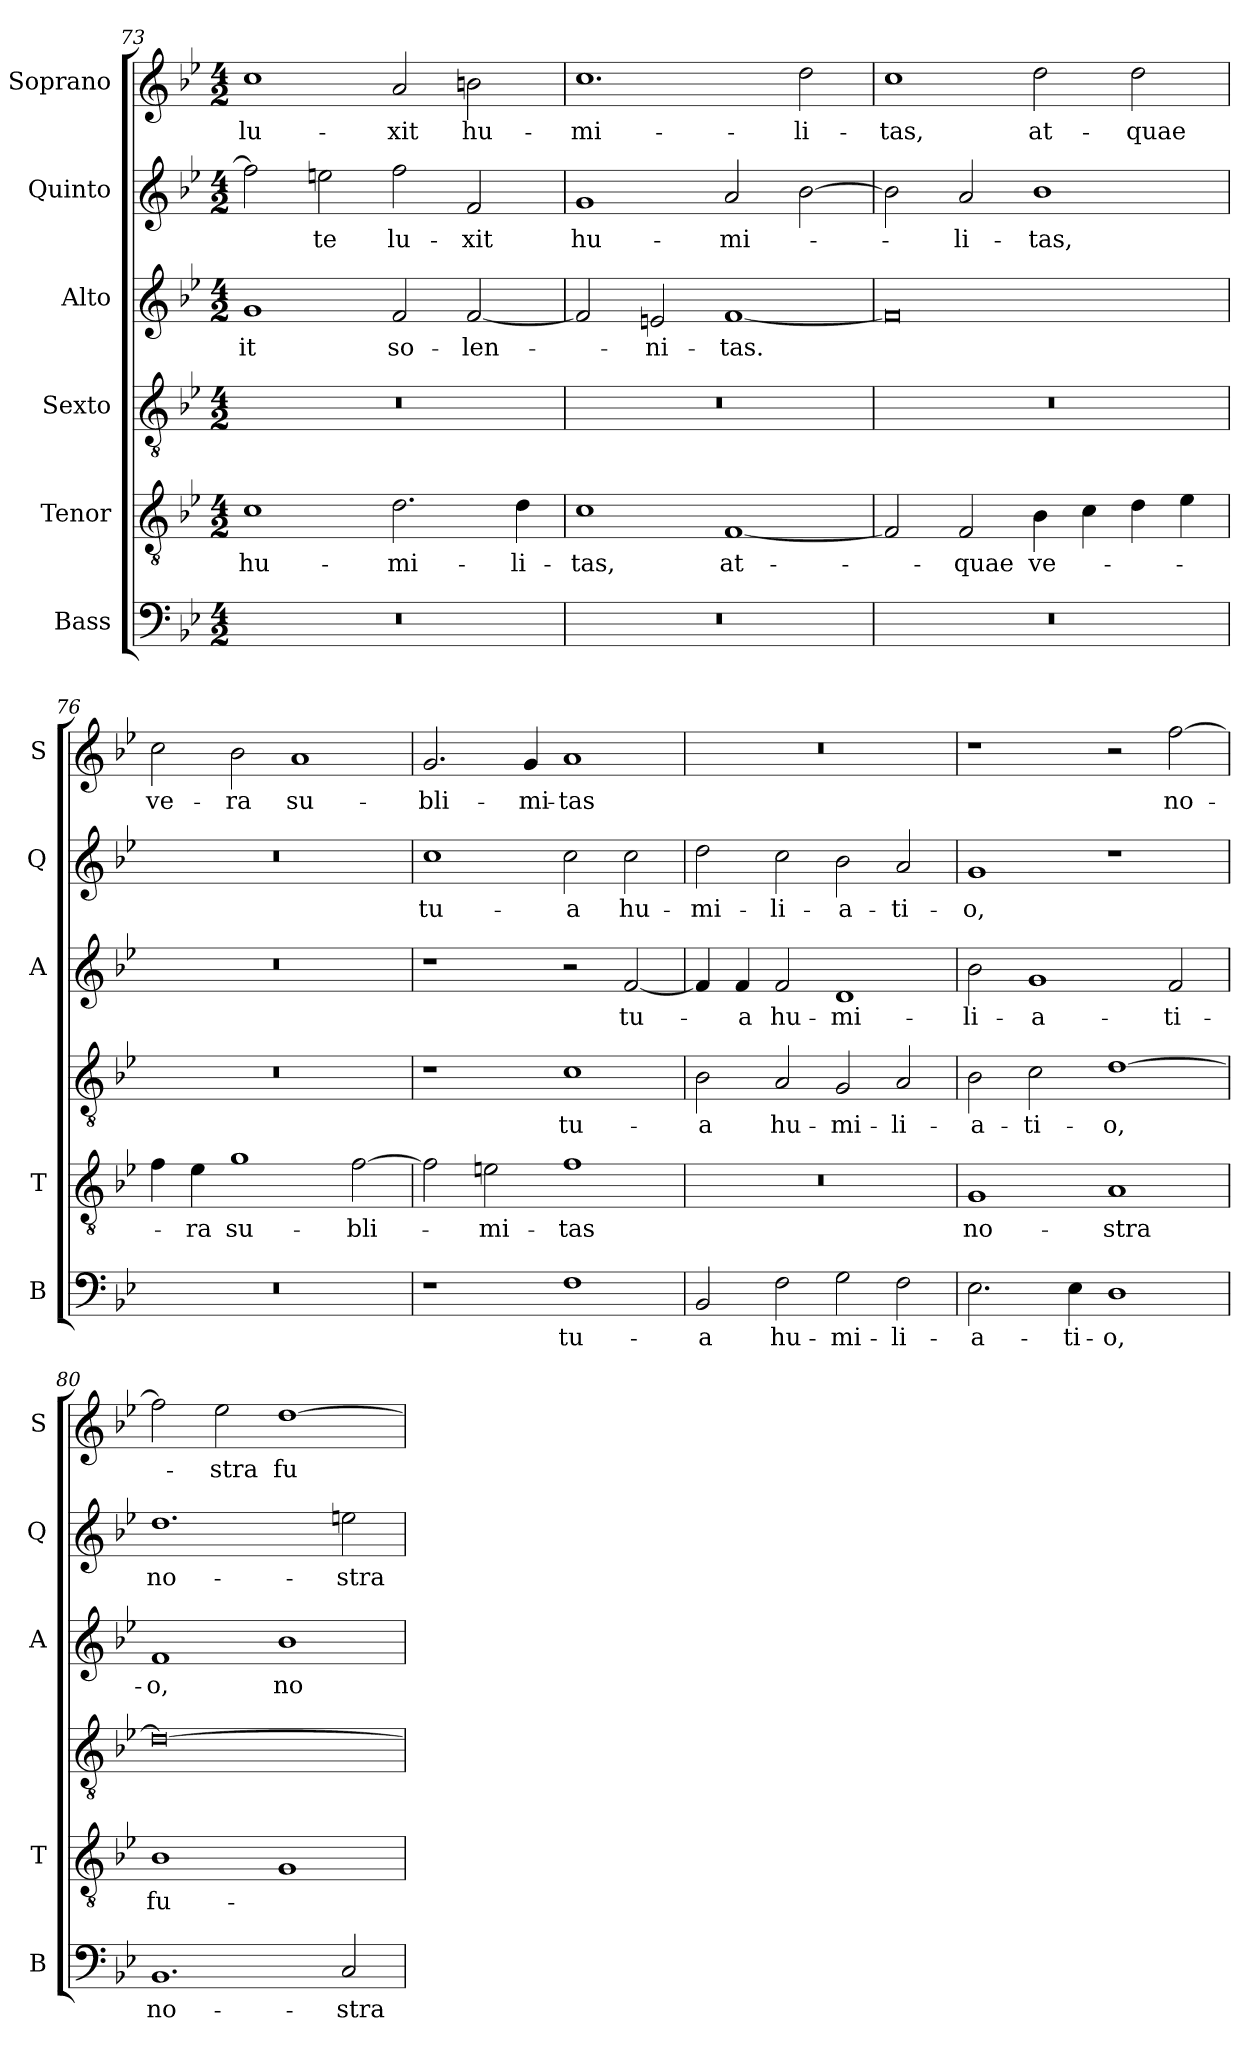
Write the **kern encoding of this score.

**kern	**text	**kern	**text	**kern	**text	**kern	**text	**kern	**text	**kern	**text
*part6	*part6	*part5	*part5	*part4	*part4	*part3	*part3	*part2	*part2	*part1	*part1
*staff6	*staff6	*staff5	*staff5	*staff4	*staff4	*staff3	*staff3	*staff2	*staff2	*staff1	*staff1
*I"Bass	*	*I"Tenor	*	*I"Sexto	*	*I"Alto	*	*I"Quinto	*	*I"Soprano	*
*I'B	*	*I'T	*	*	*	*I'A	*	*I'Q	*	*I'S	*
*clefF4	*	*clefGv2	*	*clefGv2	*	*clefG2	*	*clefG2	*	*clefG2	*
*k[b-e-]	*	*k[b-e-]	*	*k[b-e-]	*	*k[b-e-]	*	*k[b-e-]	*	*k[b-e-]	*
*B-:	*	*B-:	*	*B-:	*	*B-:	*	*B-:	*	*B-:	*
*M4/2	*	*M4/2	*	*M4/2	*	*M4/2	*	*M4/2	*	*M4/2	*
=73	=73	=73	=73	=73	=73	=73	=73	=73	=73	=73	=73
!	!	!	!LO:LY:b	!	!	!	!LO:LY:b	!	!	!	!LO:LY:b
0r	.	1c	hu-	0r	.	1g	-it	2ff\]	.	1cc	lu-
!	!	!	!	!	!	!	!	!	!LO:LY:b	!	!
.	.	.	.	.	.	.	.	2een\	te	.	.
!	!	!	!LO:LY:b	!	!	!	!LO:LY:b	!	!LO:LY:b	!	!LO:LY:b
.	.	2.d\	-mi-	.	.	2f/	so-	2ff\	lu-	2a/	-xit
!	!	!	!	!	!	!	!LO:LY:b	!	!LO:LY:b	!	!LO:LY:b
.	.	.	.	.	.	[2f/	-len-	2f/	-xit	2bn\	hu-
!	!	!	!LO:LY:b	!	!	!	!	!	!	!	!
.	.	4d\	-li-	.	.	.	.	.	.	.	.
!!LO:PB:g=z
=74	=74	=74	=74	=74	=74	=74	=74	=74	=74	=74	=74
!	!	!	!LO:LY:b	!	!	!	!	!	!LO:LY:b	!	!LO:LY:b
0r	.	1c	-tas,	0r	.	2f/]	.	1g	hu-	1.cc	-mi-
!	!	!	!	!	!	!	!LO:LY:b	!	!	!	!
.	.	.	.	.	.	2en/	-ni-	.	.	.	.
!	!	!	!LO:LY:b	!	!	!	!LO:LY:b	!	!LO:LY:b	!	!
.	.	[1F	at-	.	.	[1f	-tas.	2a/	-mi-	.	.
!	!	!	!	!	!	!	!	!	!	!	!LO:LY:b
.	.	.	.	.	.	.	.	[2b-\	.	2dd\	-li-
=75	=75	=75	=75	=75	=75	=75	=75	=75	=75	=75	=75
!	!	!	!	!	!	!	!	!	!	!	!LO:LY:b
0r	.	2F/]	.	0r	.	0f]	.	2b-\]	.	1cc	-tas,
!	!	!	!LO:LY:b	!	!	!	!	!	!LO:LY:b	!	!
.	.	2F/	-quae	.	.	.	.	2a/	-li-	.	.
!	!	!	!LO:LY:b	!	!	!	!	!	!LO:LY:b	!	!LO:LY:b
.	.	4B-\	ve-	.	.	.	.	1b-	-tas,	2dd\	at-
.	.	4c\	.	.	.	.	.	.	.	.	.
!	!	!	!	!	!	!	!	!	!	!	!LO:LY:b
.	.	4d\	.	.	.	.	.	.	.	2dd\	-quae
.	.	4e-\	.	.	.	.	.	.	.	.	.
=76	=76	=76	=76	=76	=76	=76	=76	=76	=76	=76	=76
!	!	!	!	!	!	!	!	!	!	!	!LO:LY:b
0r	.	4f\	.	0r	.	0r	.	0r	.	2cc\	ve-
!	!	!	!LO:LY:b	!	!	!	!	!	!	!	!
.	.	4e-\	-ra	.	.	.	.	.	.	.	.
!	!	!	!LO:LY:b	!	!	!	!	!	!	!	!LO:LY:b
.	.	1g	su-	.	.	.	.	.	.	2b-\	-ra
!	!	!	!	!	!	!	!	!	!	!	!LO:LY:b
.	.	.	.	.	.	.	.	.	.	1a	su-
!	!	!	!LO:LY:b	!	!	!	!	!	!	!	!
.	.	[2f\	-bli-	.	.	.	.	.	.	.	.
=77	=77	=77	=77	=77	=77	=77	=77	=77	=77	=77	=77
!	!	!	!	!	!	!	!	!	!LO:LY:b	!	!LO:LY:b
1r	.	2f\]	.	1r	.	1r	.	1cc	tu-	2.g/	-bli-
!	!	!	!LO:LY:b	!	!	!	!	!	!	!	!
.	.	2en\	-mi-	.	.	.	.	.	.	.	.
!	!	!	!	!	!	!	!	!	!	!	!LO:LY:b
.	.	.	.	.	.	.	.	.	.	4g/	-mi-
!	!LO:LY:b	!	!LO:LY:b	!	!LO:LY:b	!	!	!	!LO:LY:b	!	!LO:LY:b
1F	tu-	1f	-tas	1c	tu-	2r	.	2cc\	-a	1a	-tas
!	!	!	!	!	!	!	!LO:LY:b	!	!LO:LY:b	!	!
.	.	.	.	.	.	[2f/	tu-	2cc\	hu-	.	.
!!LO:LB:g=z
=78	=78	=78	=78	=78	=78	=78	=78	=78	=78	=78	=78
!	!LO:LY:b	!	!	!	!LO:LY:b	!	!	!	!LO:LY:b	!	!
2BB-/	-a	0r	.	2B-\	-a	4f/]	.	2dd\	-mi-	0r	.
!	!	!	!	!	!	!	!LO:LY:b	!	!	!	!
.	.	.	.	.	.	4f/	-a	.	.	.	.
!	!LO:LY:b	!	!	!	!LO:LY:b	!	!LO:LY:b	!	!LO:LY:b	!	!
2F\	hu-	.	.	2A/	hu-	2f/	hu-	2cc\	-li-	.	.
!	!LO:LY:b	!	!	!	!LO:LY:b	!	!LO:LY:b	!	!LO:LY:b	!	!
2G\	-mi-	.	.	2G/	-mi-	1d	-mi-	2b-\	-a-	.	.
!	!LO:LY:b	!	!	!	!LO:LY:b	!	!	!	!LO:LY:b	!	!
2F\	-li-	.	.	2A/	-li-	.	.	2a/	-ti-	.	.
=79	=79	=79	=79	=79	=79	=79	=79	=79	=79	=79	=79
!	!LO:LY:b	!	!LO:LY:b	!	!LO:LY:b	!	!LO:LY:b	!	!LO:LY:b	!	!
2.E-\	-a-	1G	no-	2B-\	-a-	2b-\	-li-	1g	-o,	1r	.
!	!	!	!	!	!LO:LY:b	!	!LO:LY:b	!	!	!	!
.	.	.	.	2c\	-ti-	1g	-a-	.	.	.	.
!	!LO:LY:b	!	!	!	!	!	!	!	!	!	!
4E-\	-ti-	.	.	.	.	.	.	.	.	.	.
!	!LO:LY:b	!	!LO:LY:b	!	!LO:LY:b	!	!	!	!	!	!
1D	-o,	1A	-stra	[1d	-o,	.	.	1r	.	2r	.
!	!	!	!	!	!	!	!LO:LY:b	!	!	!	!LO:LY:b
.	.	.	.	.	.	2f/	-ti-	.	.	[2ff\	no-
=80	=80	=80	=80	=80	=80	=80	=80	=80	=80	=80	=80
!	!LO:LY:b	!	!LO:LY:b	!	!	!	!LO:LY:b	!	!LO:LY:b	!	!
1.BB-	no-	1B-	fu-	0d_	.	1f	-o,	1.dd	no-	2ff\]	.
!	!	!	!	!	!	!	!	!	!	!	!LO:LY:b
.	.	.	.	.	.	.	.	.	.	2ee-\	-stra
!	!	!	!	!	!	!	!LO:LY:b	!	!	!	!LO:LY:b
.	.	1G	.	.	.	1b-	no-	.	.	[1dd	fu-
!	!LO:LY:b	!	!	!	!	!	!	!	!LO:LY:b	!	!
2C/	-stra	.	.	.	.	.	.	2een\	-stra	.	.
=	=	=	=	=	=	=	=	=	=	=	=
*-	*-	*-	*-	*-	*-	*-	*-	*-	*-	*-	*-
